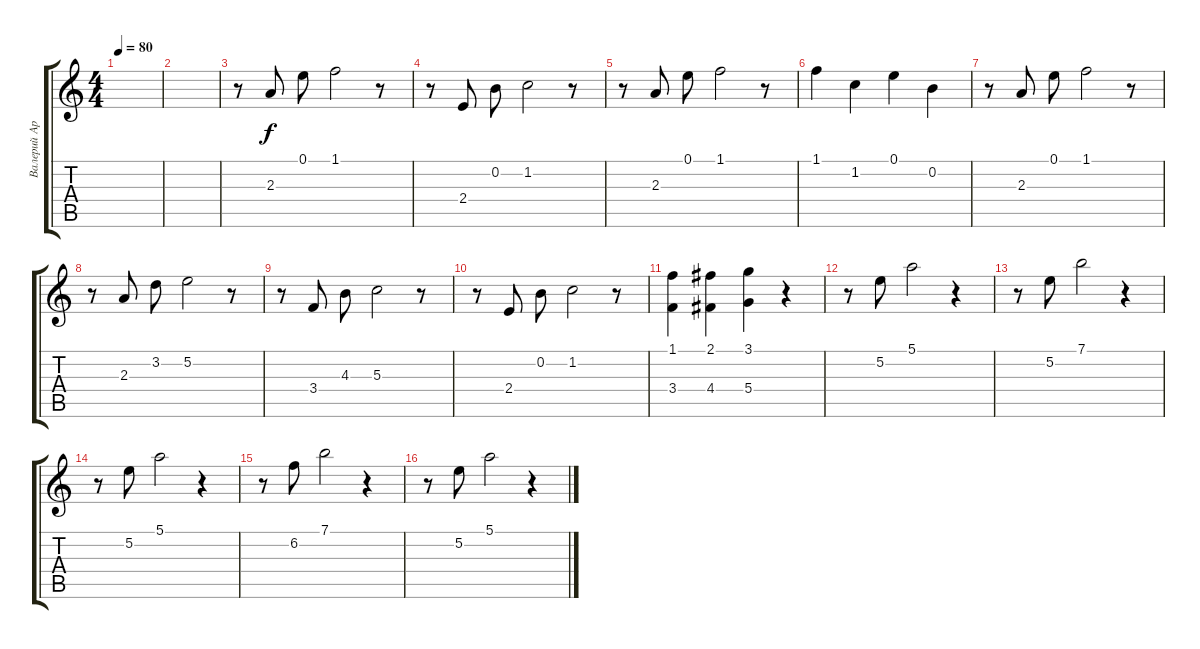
\track ("Валерий Аркадин" "Валерий Ар") {instrument overdrivenguitar}
\staff {score tabs}
\tuning (E4 B3 G3 D3 A2 E2) {hide}
\ts (4 4)
\tempo 80
\clef g2
\ks c
|
|
r.8 2.3.8 0.1.8 1.1.2 r.8 |
r.8 2.4.8 0.2.8 1.2.2 r.8 |
r.8 2.3.8 0.1.8 1.1.2 r.8 |
1.1.4 1.2.4 0.1.4 0.2.4 |
r.8 2.3.8 0.1.8 1.1.2 r.8 |
r.8 2.3.8 3.2.8 5.2.2 r.8 |
r.8 3.4.8 4.3.8 5.3.2 r.8 |
r.8 2.4.8 0.2.8 1.2.2 r.8 |
(1.1 3.4).4 (2.1 4.4).4 (3.1 5.4).4 r.4 |
r.8 5.2.8 5.1.2 r.4 |
r.8 5.2.8 7.1.2 r.4 |
r.8 5.2.8 5.1.2 r.4 |
r.8 6.2.8 7.1.2 r.4 |
r.8 5.2.8 5.1.2 r.4
